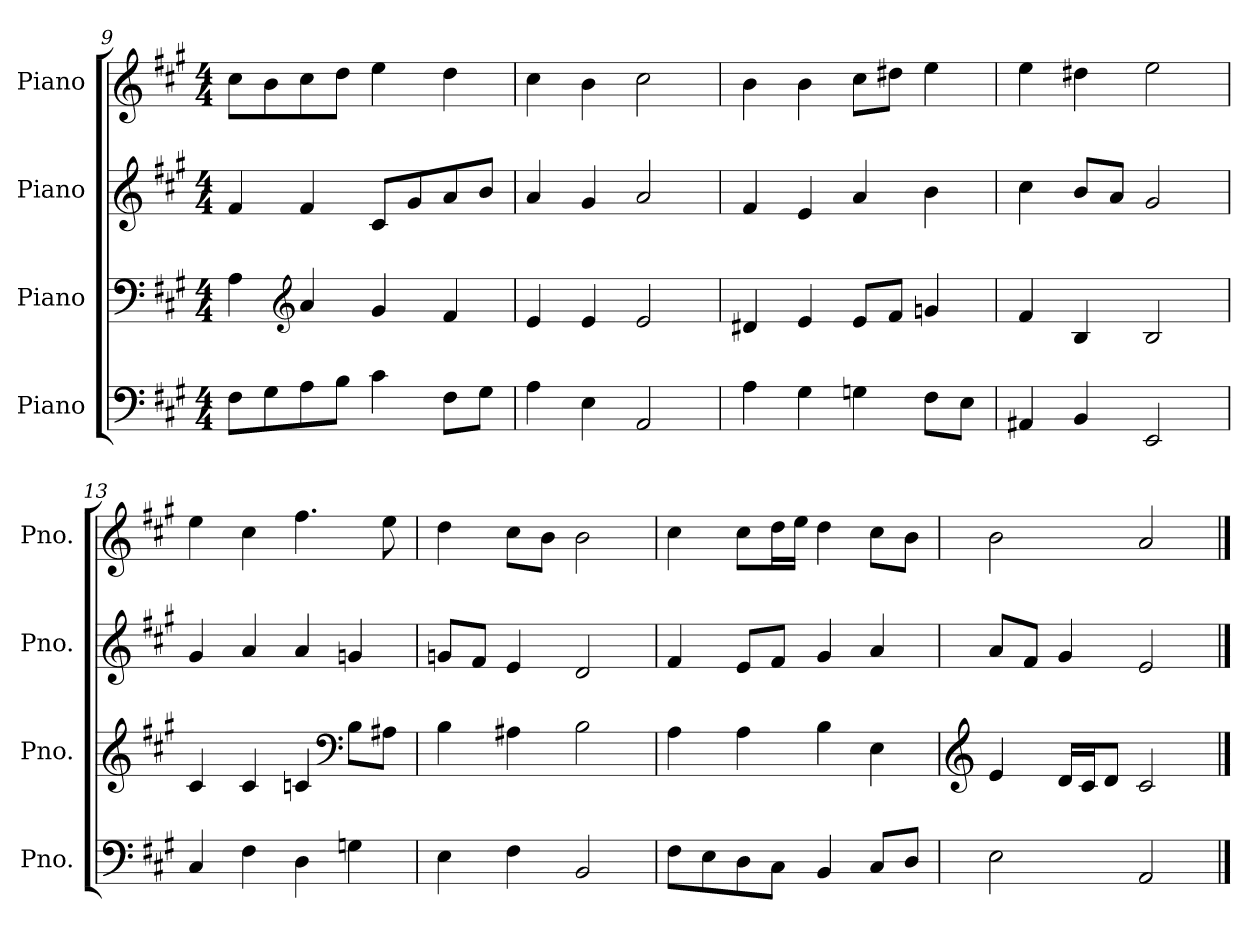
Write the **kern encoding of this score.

**kern	**kern	**kern	**kern
*part4	*part3	*part2	*part1
*staff4	*staff3	*staff2	*staff1
*I"Piano	*I"Piano	*I"Piano	*I"Piano
*I'Pno.	*I'Pno.	*I'Pno.	*I'Pno.
*clefF4	*clefF4	*clefG2	*clefG2
*k[f#c#g#]	*k[f#c#g#]	*k[f#c#g#]	*k[f#c#g#]
*M4/4	*M4/4	*M4/4	*M4/4
=9	=9	=9	=9
8F#\L	4A\	4f#/	8cc#\L
8G#\	.	.	8b\
*	*clefG2	*	*
8A\	4a/	4f#/	8cc#\
8B\J	.	.	8dd\J
4c#\	4g#/	8c#/L	4ee\
.	.	8g#/	.
8F#\L	4f#/	8a/	4dd\
8G#\J	.	8b/J	.
=10	=10	=10	=10
4A\	4e/	4a/	4cc#\
4E\	4e/	4g#/	4b\
2AA/	2e/	2a/	2cc#\
=11	=11	=11	=11
4A\	4d#X/	4f#/	4b\
4G#\	4e/	4e/	4b\
4Gn\	8e/L	4a/	8cc#\L
.	8f#/J	.	8dd#X\J
8F#\L	4gn/	4b\	4ee\
8E\J	.	.	.
=12	=12	=12	=12
4AA#X/	4f#/	4cc#\	4ee\
4BB/	4B/	8b/L	4dd#X\
.	.	8a/J	.
2EE/	2B/	2g#/	2ee\
!!LO:LB:g=z
=13	=13	=13	=13
4C#/	4c#/	4g#/	4ee\
4F#\	4c#/	4a/	4cc#\
4D\	4cn/	4a/	4.ff#\
*	*clefF4	*	*
4Gn\	8B\L	4gn/	.
.	8A#X\J	.	8ee\
=14	=14	=14	=14
4E\	4B\	8gn/L	4dd\
.	.	8f#/J	.
4F#\	4A#X\	4e/	8cc#\L
.	.	.	8b\J
2BB/	2B\	2d/	2b\
=15	=15	=15	=15
8F#\L	4A\	4f#/	4cc#\
8E\	.	.	.
8D\	4A\	8e/L	8cc#\L
8C#\J	.	8f#/J	16dd\L
.	.	.	16ee\JJ
4BB/	4B\	4g#/	4dd\
8C#/L	4E\	4a/	8cc#\L
8D/J	.	.	8b\J
=16	=16	=16	=16
*	*clefG2	*	*
2E\	4e/	8a/L	2b\
.	.	8f#/J	.
.	16d/LL	4g#/	.
.	16c#/J	.	.
.	8d/J	.	.
2AA/	2c#/	2e/	2a/
==	==	==	==
*-	*-	*-	*-
